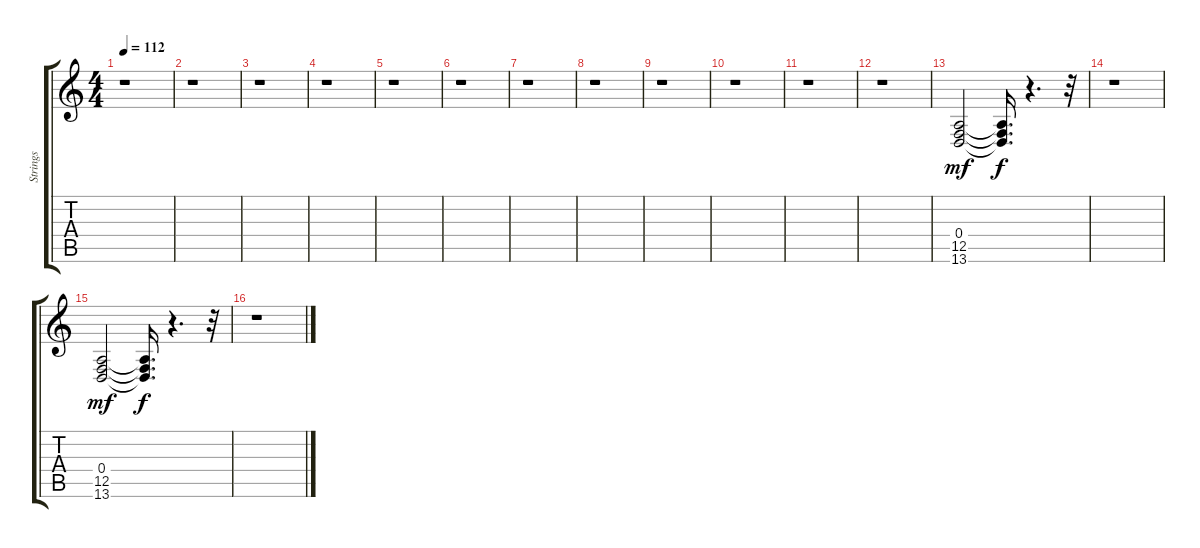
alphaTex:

\track ("Strings" "Strings") {instrument synthstrings1}
\staff {score tabs}
\tuning (E4 B3 G3 D3 A2 E2) {hide}
\ts (4 4)
\tempo 112
\clef g2
\ks c
r.1{dy f} |
r.1 |
r.1 |
r.1 |
r.1 |
r.1 |
r.1 |
r.1 |
r.1 |
r.1 |
r.1 |
r.1 |
(0.4 12.5 13.6).2{dy mf} (0.4{t} 12.5{t} 13.6{t}).16{d dy f} r.4{d} r.32 |
r.1 |
(0.4 12.5 13.6).2{dy mf} (0.4{t} 12.5{t} 13.6{t}).16{d dy f} r.4{d} r.32 |
r.1
